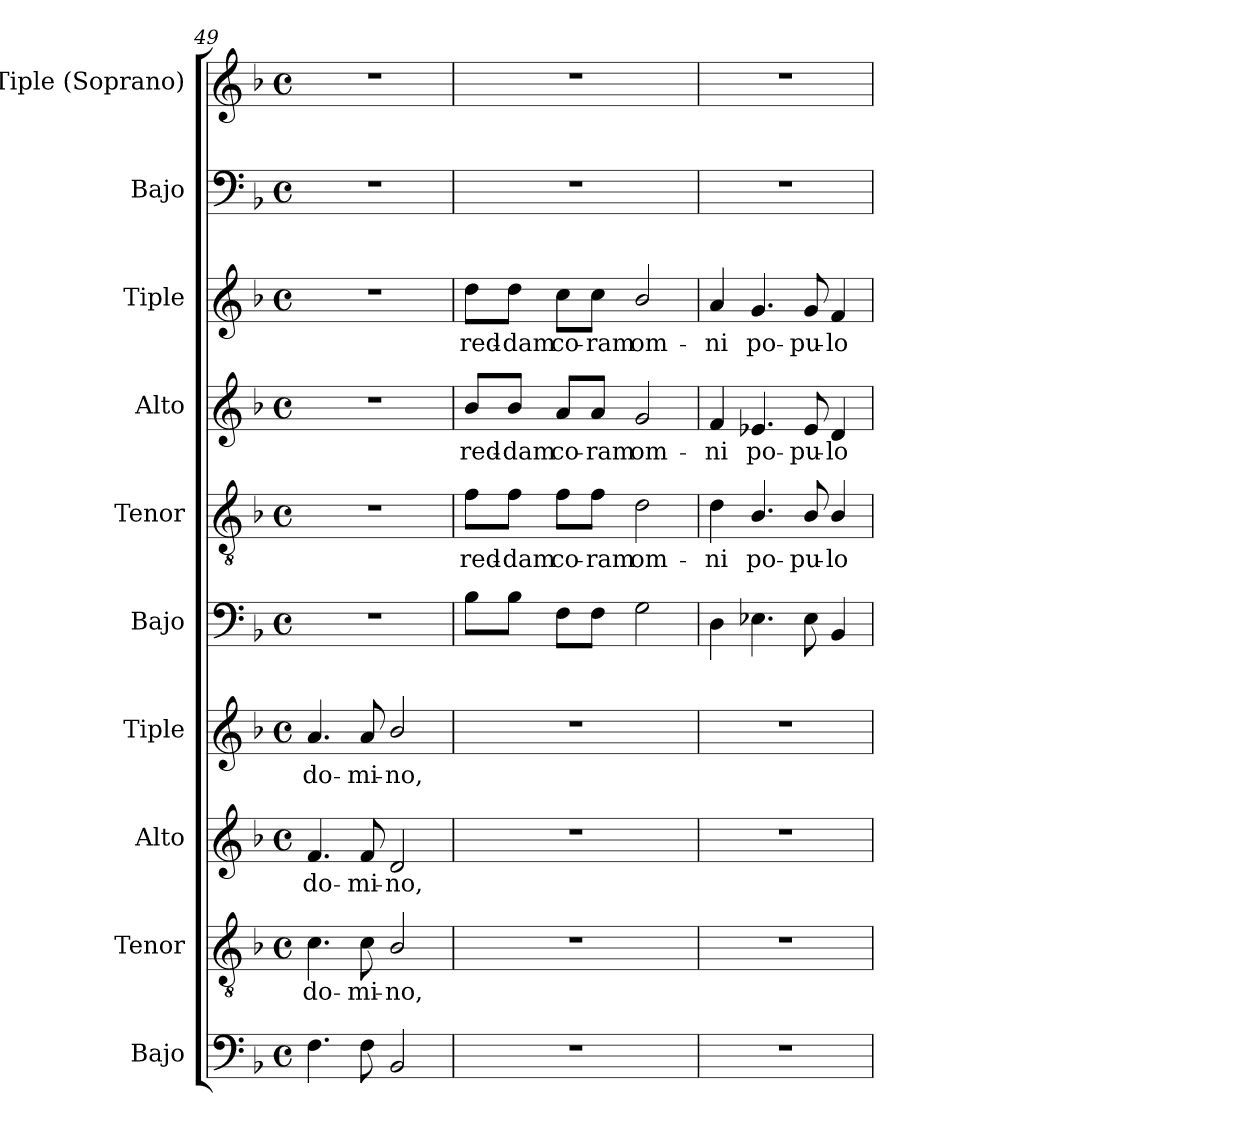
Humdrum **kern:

**kern	**kern	**text	**kern	**text	**kern	**text	**kern	**kern	**text	**kern	**text	**kern	**text	**kern	**kern
*part10	*part9	*part9	*part8	*part8	*part7	*part7	*part6	*part5	*part5	*part4	*part4	*part3	*part3	*part2	*part1
*staff10	*staff9	*staff9	*staff8	*staff8	*staff7	*staff7	*staff6	*staff5	*staff5	*staff4	*staff4	*staff3	*staff3	*staff2	*staff1
*I"Bajo	*I"Tenor	*	*I"Alto	*	*I"Tiple	*	*I"Bajo	*I"Tenor	*	*I"Alto	*	*I"Tiple	*	*I"Bajo	*I"Tiple (Soprano)
*I'B.	*I'T.	*	*I'A.	*	*	*	*I'B.	*I'T.	*	*I'A.	*	*	*	*I'B.	*I'S.
!!LO:LB:g=z
*clefF4	*clefGv2	*	*clefG2	*	*clefG2	*	*clefF4	*clefGv2	*	*clefG2	*	*clefG2	*	*clefF4	*clefG2
*	*ITrd7c12	*	*	*	*	*	*	*ITrd7c12	*	*	*	*	*	*	*
*k[b-]	*k[b-]	*	*k[b-]	*	*k[b-]	*	*k[b-]	*k[b-]	*	*k[b-]	*	*k[b-]	*	*k[b-]	*k[b-]
*F:	*F:	*	*F:	*	*F:	*	*F:	*F:	*	*F:	*	*F:	*	*F:	*F:
*M4/4	*M4/4	*	*M4/4	*	*M4/4	*	*M4/4	*M4/4	*	*M4/4	*	*M4/4	*	*M4/4	*M4/4
*met(c)	*met(c)	*	*met(c)	*	*met(c)	*	*met(c)	*met(c)	*	*met(c)	*	*met(c)	*	*met(c)	*met(c)
=49	=49	=49	=49	=49	=49	=49	=49	=49	=49	=49	=49	=49	=49	=49	=49
!	!	!LO:LY:b:color=#000000	!	!	!	!	!	!	!	!	!	!	!	!	!
!	!	!	!	!LO:LY:b:color=#000000	!	!	!	!	!	!	!	!	!	!	!
!	!	!	!	!	!	!LO:LY:b:color=#000000	!	!	!	!	!	!	!	!	!
4.Fi\	4.Ci\	do-	4.fi/	do-	4.ai/	do-	1r	1r	.	1r	.	1r	.	1r	1r
!	!	!LO:LY:b:color=#000000	!	!	!	!	!	!	!	!	!	!	!	!	!
!	!	!	!	!LO:LY:b:color=#000000	!	!	!	!	!	!	!	!	!	!	!
!	!	!	!	!	!	!LO:LY:b:color=#000000	!	!	!	!	!	!	!	!	!
8Fi\	8Ci\	-mi-	8fi/	-mi-	8ai/	-mi-	.	.	.	.	.	.	.	.	.
!	!	!LO:LY:b:color=#000000	!	!	!	!	!	!	!	!	!	!	!	!	!
!	!	!	!	!LO:LY:b:color=#000000	!	!	!	!	!	!	!	!	!	!	!
!	!	!	!	!	!	!LO:LY:b:color=#000000	!	!	!	!	!	!	!	!	!
2BB-i/	2BB-i/	-no,	2di/	-no,	2b-i/	-no,	.	.	.	.	.	.	.	.	.
=50	=50	=50	=50	=50	=50	=50	=50	=50	=50	=50	=50	=50	=50	=50	=50
!	!	!	!	!	!	!	!	!	!LO:LY:b:color=#000000	!	!	!	!	!	!
!	!	!	!	!	!	!	!	!	!	!	!LO:LY:b:color=#000000	!	!	!	!
!	!	!	!	!	!	!	!	!	!	!	!	!	!LO:LY:b:color=#000000	!	!
1r	1r	.	1r	.	1r	.	8B-i\L	8Fi\L	red-	8b-i/L	red-	8ddi\L	red-	1r	1r
!	!	!	!	!	!	!	!	!	!LO:LY:b:color=#000000	!	!	!	!	!	!
!	!	!	!	!	!	!	!	!	!	!	!LO:LY:b:color=#000000	!	!	!	!
!	!	!	!	!	!	!	!	!	!	!	!	!	!LO:LY:b:color=#000000	!	!
.	.	.	.	.	.	.	8B-i\J	8Fi\J	-dam	8b-i/J	-dam	8ddi\J	-dam	.	.
!	!	!	!	!	!	!	!	!	!LO:LY:b:color=#000000	!	!	!	!	!	!
!	!	!	!	!	!	!	!	!	!	!	!LO:LY:b:color=#000000	!	!	!	!
!	!	!	!	!	!	!	!	!	!	!	!	!	!LO:LY:b:color=#000000	!	!
.	.	.	.	.	.	.	8Fi\L	8Fi\L	co-	8ai/L	co-	8cci\L	co-	.	.
!	!	!	!	!	!	!	!	!	!LO:LY:b:color=#000000	!	!	!	!	!	!
!	!	!	!	!	!	!	!	!	!	!	!LO:LY:b:color=#000000	!	!	!	!
!	!	!	!	!	!	!	!	!	!	!	!	!	!LO:LY:b:color=#000000	!	!
.	.	.	.	.	.	.	8Fi\J	8Fi\J	-ram	8ai/J	-ram	8cci\J	-ram	.	.
!	!	!	!	!	!	!	!	!	!LO:LY:b:color=#000000	!	!	!	!	!	!
!	!	!	!	!	!	!	!	!	!	!	!LO:LY:b:color=#000000	!	!	!	!
!	!	!	!	!	!	!	!	!	!	!	!	!	!LO:LY:b:color=#000000	!	!
.	.	.	.	.	.	.	2Gi\	2Di\	om-	2gi/	om-	2b-i/	om-	.	.
=51	=51	=51	=51	=51	=51	=51	=51	=51	=51	=51	=51	=51	=51	=51	=51
!	!	!	!	!	!	!	!	!	!LO:LY:b:color=#000000	!	!	!	!	!	!
!	!	!	!	!	!	!	!	!	!	!	!LO:LY:b:color=#000000	!	!	!	!
!	!	!	!	!	!	!	!	!	!	!	!	!	!LO:LY:b:color=#000000	!	!
1r	1r	.	1r	.	1r	.	4Di\	4Di\	-ni	4fi/	-ni	4ai/	-ni	1r	1r
!	!	!	!	!	!	!	!	!	!LO:LY:b:color=#000000	!	!	!	!	!	!
!	!	!	!	!	!	!	!	!	!	!	!LO:LY:b:color=#000000	!	!	!	!
!	!	!	!	!	!	!	!	!	!	!	!	!	!LO:LY:b:color=#000000	!	!
.	.	.	.	.	.	.	4.E-Xi\	4.BB-i/	po-	4.e-Xi/	po-	4.gi/	po-	.	.
!	!	!	!	!	!	!	!	!	!LO:LY:b:color=#000000	!	!	!	!	!	!
!	!	!	!	!	!	!	!	!	!	!	!LO:LY:b:color=#000000	!	!	!	!
!	!	!	!	!	!	!	!	!	!	!	!	!	!LO:LY:b:color=#000000	!	!
.	.	.	.	.	.	.	8E-i\	8BB-i/	-pu-	8e-i/	-pu-	8gi/	-pu-	.	.
!	!	!	!	!	!	!	!	!	!LO:LY:b:color=#000000	!	!	!	!	!	!
!	!	!	!	!	!	!	!	!	!	!	!LO:LY:b:color=#000000	!	!	!	!
!	!	!	!	!	!	!	!	!	!	!	!	!	!LO:LY:b:color=#000000	!	!
.	.	.	.	.	.	.	4BB-i/	4BB-i/	-lo	4di/	-lo	4fi/	-lo	.	.
=	=	=	=	=	=	=	=	=	=	=	=	=	=	=	=
*-	*-	*-	*-	*-	*-	*-	*-	*-	*-	*-	*-	*-	*-	*-	*-
